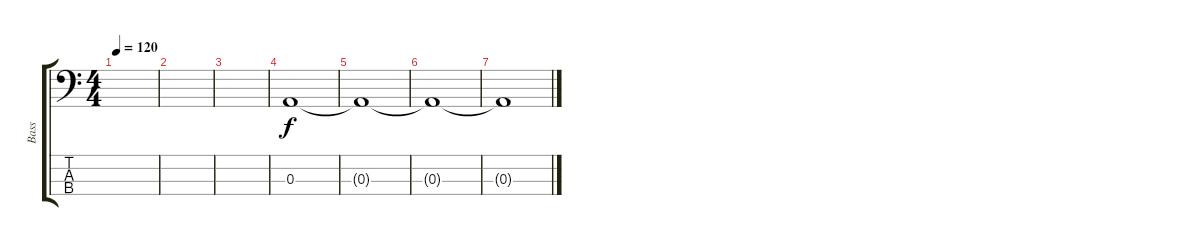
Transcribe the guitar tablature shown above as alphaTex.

\track ("Bass" "Bass") {instrument electricbasspick}
\staff {score tabs}
\tuning (G2 D2 A1 E1) {hide}
\ts (4 4)
\tempo 120
\clef f4
\ks c
|
|
|
0.3.1 |
0.3{t}.1 |
0.3{t}.1 |
0.3{t}.1
